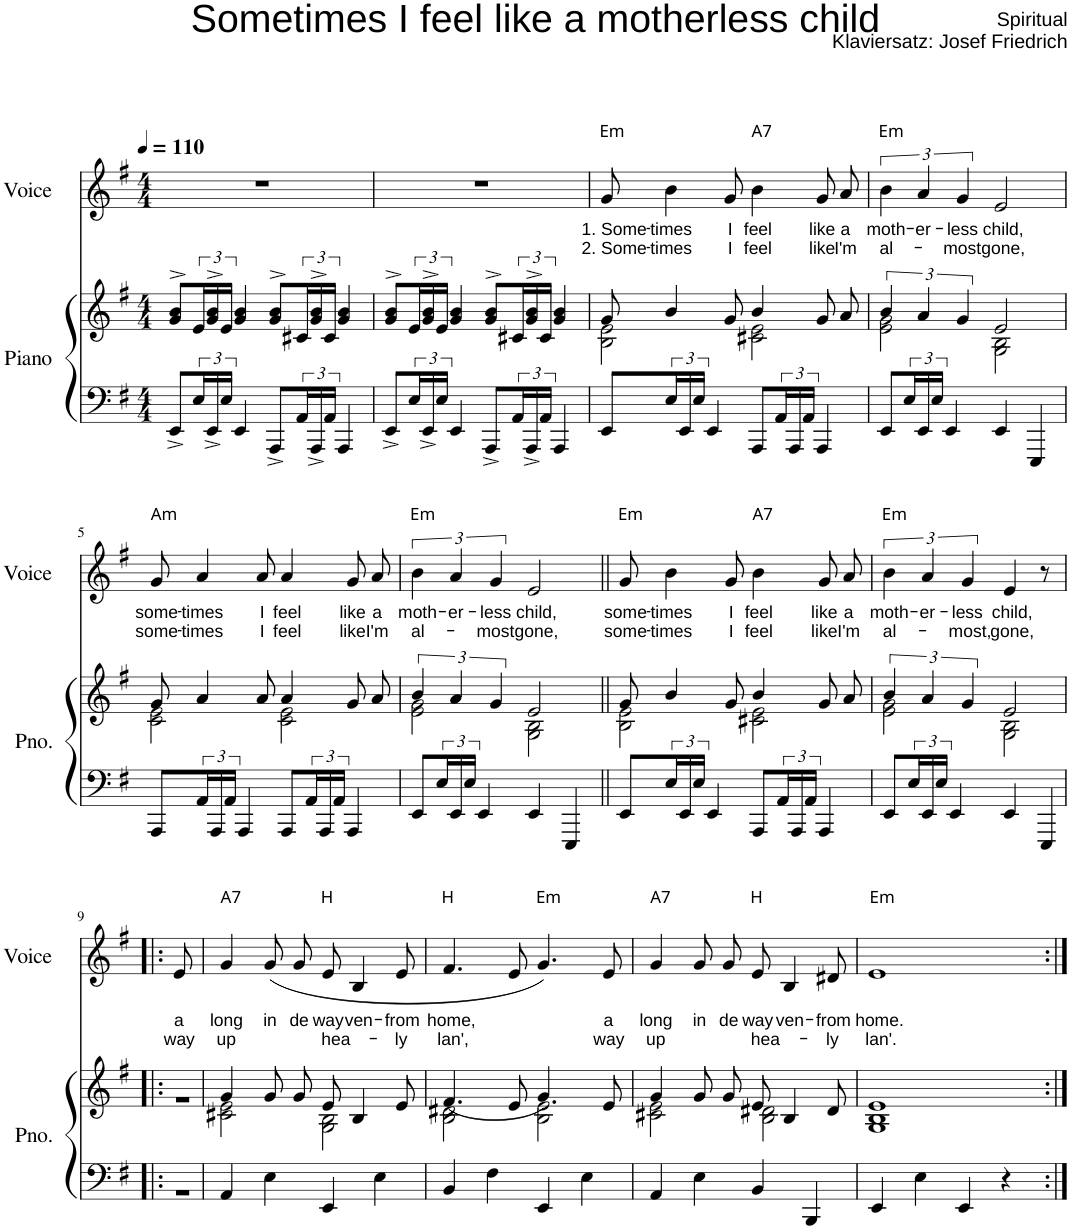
**kern	**kern	**kern	**text	**text
*part2	*part2	*part1	*part1	*part1
*staff3	*staff2	*staff1	*staff1	*staff1
*I"Piano	*	*I"Voice	*	*
*I'Pno.	*	*I'Voice	*	*
*clefF4	*clefG2	*clefG2	*	*
*k[f#]	*k[f#]	*k[f#]	*	*
*G:	*G:	*G:	*	*
*M4/4	*M4/4	*M4/4	*	*
*MM110	*MM110	*MM110	*	*
=1	=1	=1	=1	=1
*	*^	*	*	*
8EE^/L	1ryy	8g/^ 8b/^L	1r	.	.
24E/L	.	24e/L	.	.	.
24EE^/	.	24g/^ 24b/^	.	.	.
24E/JJ	.	24e/JJ	.	.	.
4EE/	.	4g/ 4b/	.	.	.
8AAA^/L	.	8g/^ 8b/^L	.	.	.
24AA/L	.	24c#X/L	.	.	.
24AAA^/	.	24g/^ 24b/^	.	.	.
24AA/JJ	.	24c#/JJ	.	.	.
4AAA/	.	4g/ 4b/	.	.	.
=2	=2	=2	=2	=2	=2
8EE^/L	1ryy	8g/^ 8b/^L	1r	.	.
24E/L	.	24e/L	.	.	.
24EE^/	.	24g/^ 24b/^	.	.	.
24E/JJ	.	24e/JJ	.	.	.
4EE/	.	4g/ 4b/	.	.	.
8AAA^/L	.	8g/^ 8b/^L	.	.	.
24AA/L	.	24c#X/L	.	.	.
24AAA^/	.	24g/^ 24b/^	.	.	.
24AA/JJ	.	24c#/JJ	.	.	.
4AAA/	.	4g/ 4b/	.	.	.
=3	=3	=3	=3	=3	=3
!	!	!	!LO:TX:a:t=Em	!	!
!	!	!	!	!LO:LY:b	!LO:LY:b
8EE/L	2B\ 2e\	8g/	8g/	1. Some-	2. Some-
!	!	!	!	!LO:LY:b	!LO:LY:b
24E/L	.	4b/	4b\	-times	-times
24EE/	.	.	.	.	.
24E/JJ	.	.	.	.	.
4EE/	.	.	.	.	.
!	!	!	!	!LO:LY:b	!LO:LY:b
.	.	8g/	8g/	I	I
!	!	!	!LO:TX:a:t=A7	!	!
!	!	!	!	!LO:LY:b	!LO:LY:b
8AAA/L	2c#X\ 2e\	4b/	4b\	feel	feel
24AA/L	.	.	.	.	.
24AAA/	.	.	.	.	.
24AA/JJ	.	.	.	.	.
!	!	!	!	!LO:LY:b	!LO:LY:b
4AAA/	.	8g/	8g/L	like	like
!	!	!	!	!LO:LY:b	!LO:LY:b
.	.	8a/	8a/J	a	I'm
=4	=4	=4	=4	=4	=4
!	!	!	!LO:TX:a:t=Em	!	!
!	!	!	!	!LO:LY:b	!LO:LY:b
8EE/L	2e\ 2g\	6b/	6b\	moth-	al-
24E/L	.	.	.	.	.
!	!	!	!	!LO:LY:b	!
24EE/	.	6a/	6a/	-er-	.
24E/JJ	.	.	.	.	.
4EE/	.	.	.	.	.
!	!	!	!	!LO:LY:b	!LO:LY:b
.	.	6g/	6g/	-less	-most
!	!	!	!	!LO:LY:b	!LO:LY:b
4EE/	2G\ 2B\	2e/	2e/	child,	gone,
4EEE/	.	.	.	.	.
!!LO:LB:g=z
=5	=5	=5	=5	=5	=5
!	!	!	!LO:TX:a:t=Am	!	!
!	!	!	!	!LO:LY:b	!LO:LY:b
8AAA/L	2c\ 2e\	8g/	8g/	some-	some-
!	!	!	!	!LO:LY:b	!LO:LY:b
24AA/L	.	4a/	4a/	-times	-times
24AAA/	.	.	.	.	.
24AA/JJ	.	.	.	.	.
4AAA/	.	.	.	.	.
!	!	!	!	!LO:LY:b	!LO:LY:b
.	.	8a/	8a/	I	I
!	!	!	!	!LO:LY:b	!LO:LY:b
8AAA/L	2c\ 2e\	4a/	4a/	feel	feel
24AA/L	.	.	.	.	.
24AAA/	.	.	.	.	.
24AA/JJ	.	.	.	.	.
!	!	!	!	!LO:LY:b	!LO:LY:b
4AAA/	.	8g/	8g/L	like	like
!	!	!	!	!LO:LY:b	!LO:LY:b
.	.	8a/	8a/J	a	I'm
=6	=6	=6	=6	=6	=6
!	!	!	!LO:TX:a:t=Em	!	!
!	!	!	!	!LO:LY:b	!LO:LY:b
8EE/L	2e\ 2g\	6b/	6b\	moth-	al-
24E/L	.	.	.	.	.
!	!	!	!	!LO:LY:b	!
24EE/	.	6a/	6a/	-er-	.
24E/JJ	.	.	.	.	.
4EE/	.	.	.	.	.
!	!	!	!	!LO:LY:b	!LO:LY:b
.	.	6g/	6g/	-less	-most
!	!	!	!	!LO:LY:b	!LO:LY:b
4EE/	2G\ 2B\	2e/	2e/	child,	gone,
4EEE/	.	.	.	.	.
=7||	=7||	=7||	=7||	=7||	=7||
!	!	!	!LO:TX:a:t=Em	!	!
!	!	!	!	!LO:LY:b	!LO:LY:b
8EE/L	2B\ 2e\	8g/	8g/	some-	some-
!	!	!	!	!LO:LY:b	!LO:LY:b
24E/L	.	4b/	4b\	-times	-times
24EE/	.	.	.	.	.
24E/JJ	.	.	.	.	.
4EE/	.	.	.	.	.
!	!	!	!	!LO:LY:b	!LO:LY:b
.	.	8g/	8g/	I	I
!	!	!	!LO:TX:a:t=A7	!	!
!	!	!	!	!LO:LY:b	!LO:LY:b
8AAA/L	2c#X\ 2e\	4b/	4b\	feel	feel
24AA/L	.	.	.	.	.
24AAA/	.	.	.	.	.
24AA/JJ	.	.	.	.	.
!	!	!	!	!LO:LY:b	!LO:LY:b
4AAA/	.	8g/	8g/L	like	like
!	!	!	!	!LO:LY:b	!LO:LY:b
.	.	8a/	8a/J	a	I'm
=8	=8	=8	=8	=8	=8
!	!	!	!LO:TX:a:t=Em	!	!
!	!	!	!	!LO:LY:b	!LO:LY:b
8EE/L	2e\ 2g\	6b/	6b\	moth-	al-
24E/L	.	.	.	.	.
!	!	!	!	!LO:LY:b	!
24EE/	.	6a/	6a/	-er-	.
24E/JJ	.	.	.	.	.
4EE/	.	.	.	.	.
!	!	!	!	!LO:LY:b	!LO:LY:b
.	.	6g/	6g/	-less	-most,
!	!	!	!	!LO:LY:b	!LO:LY:b
4EE/	2G\ 2B\	2e/	4e/	child,	gone,
4EEE/	.	.	8r	.	.
.	.	.	8ryy	.	.
!!LO:LB:g=z
=9!|:	=9!|:	=9!|:	=9!|:	=9!|:	=9!|:
*^	*	*	*	*	*
!	!	!	!	!	!LO:LY:b	!LO:LY:b
8ryy	8r	1ryy	8r	8e/	a	way
2..ryy	2..ryy	.	2..ryy	2..ryy	.	.
=10	=10	=10	=10	=10	=10	=10
!	!	!	!	!LO:TX:a:t=A7	!	!
!	!	!	!	!	!LO:LY:b	!LO:LY:b
*v	*v	*	*	*	*	*
4AA/	2c#X\ 2e\	4g/	4g/	long	up
!	!	!	!	!LO:LY:b	!
4E\	.	8g/	(8g/L	in	.
!	!	!	!	!LO:LY:b	!
.	.	8g/	8g/J	de	.
!	!	!	!LO:TX:a:t=H	!	!
!	!	!	!	!LO:LY:b	!LO:LY:b
4EE/	2G\ 2B\	8e/	8e/	way	hea-
!	!	!	!	!LO:LY:b	!
.	.	4B/	4B/	-ven-	.
4E\	.	.	.	.	.
!	!	!	!	!LO:LY:b	!LO:LY:b
.	.	8e/	8e/	from	-ly
=11	=11	=11	=11	=11	=11
!	!	!	!LO:TX:a:t=H	!	!
!	!	!	!	!LO:LY:b	!LO:LY:b
4BB/	2B\ 2d#X\	(4.f#/	4.f#/	home,	lan',
4F#\	.	.	.	.	.
.	.	8e/	8e/	.	.
!	!	!	!LO:TX:a:t=Em	!	!
4EE/	2B\ 2e\	4.g/)	4.g/)	.	.
4E\	.	.	.	.	.
!	!	!	!	!LO:LY:b	!LO:LY:b
.	.	8e/	8e/	a	way
=12	=12	=12	=12	=12	=12
!	!	!	!LO:TX:a:t=A7	!	!
!	!	!	!	!LO:LY:b	!LO:LY:b
4AA/	2c#X\ 2e\	4g/	4g/	long	up
!	!	!	!	!LO:LY:b	!
4E\	.	8g/	8g/L	in	.
!	!	!	!	!LO:LY:b	!
.	.	8g/	8g/J	de	.
!	!	!	!LO:TX:a:t=H	!	!
!	!	!	!	!LO:LY:b	!LO:LY:b
4BB/	2B\ 2d#X\	8e/	8e/	way	hea-
!	!	!	!	!LO:LY:b	!
.	.	4B/	4B/	-ven-	.
4BBB/	.	.	.	.	.
!	!	!	!	!LO:LY:b	!LO:LY:b
.	.	8d#/	8d#X/	from	-ly
=13	=13	=13	=13	=13	=13
!	!	!	!LO:TX:a:t=Em	!	!
!	!	!	!	!LO:LY:b	!LO:LY:b
4EE/	1G 1B	1e	1e	home.	lan'.
4E\	.	.	.	.	.
4EE/	.	.	.	.	.
4r	.	.	.	.	.
*	*v	*v	*	*	*
=:|!	=:|!	=:|!	=:|!	=:|!
*-	*-	*-	*-	*-
